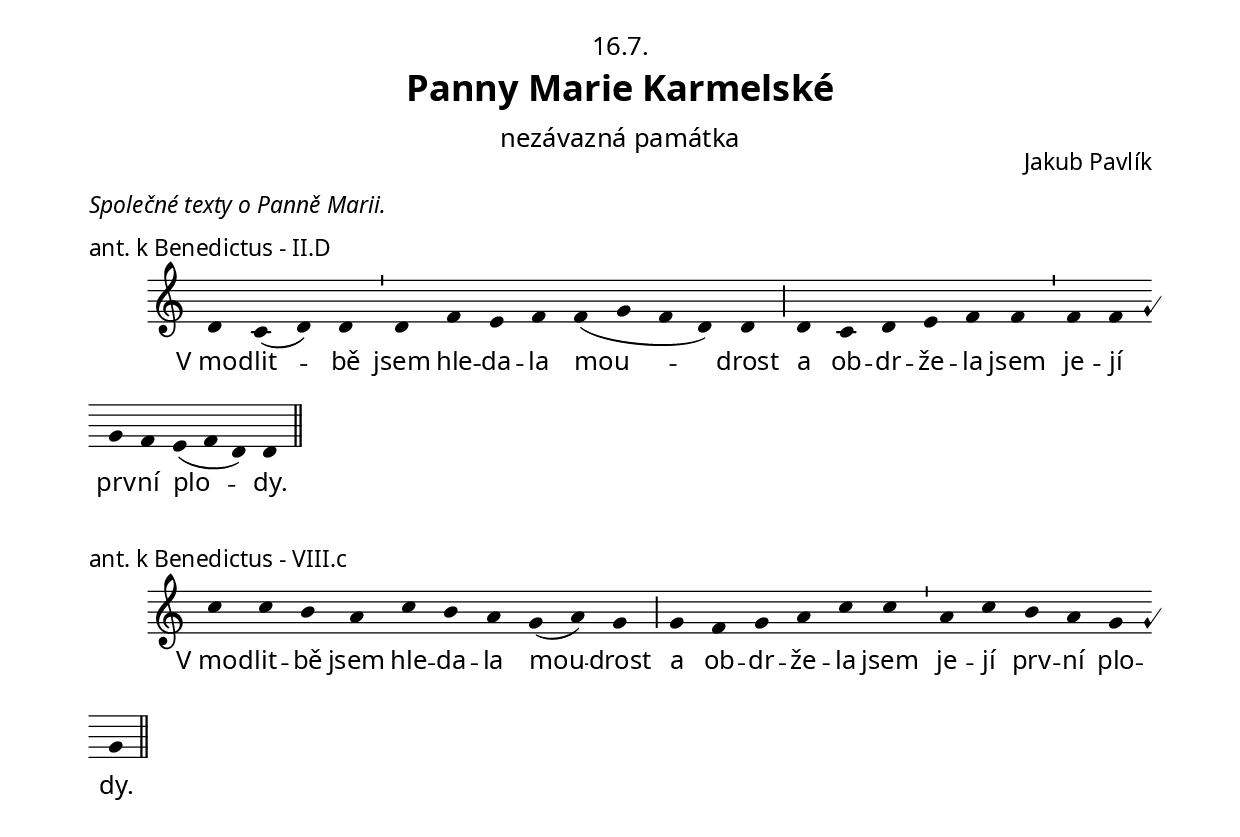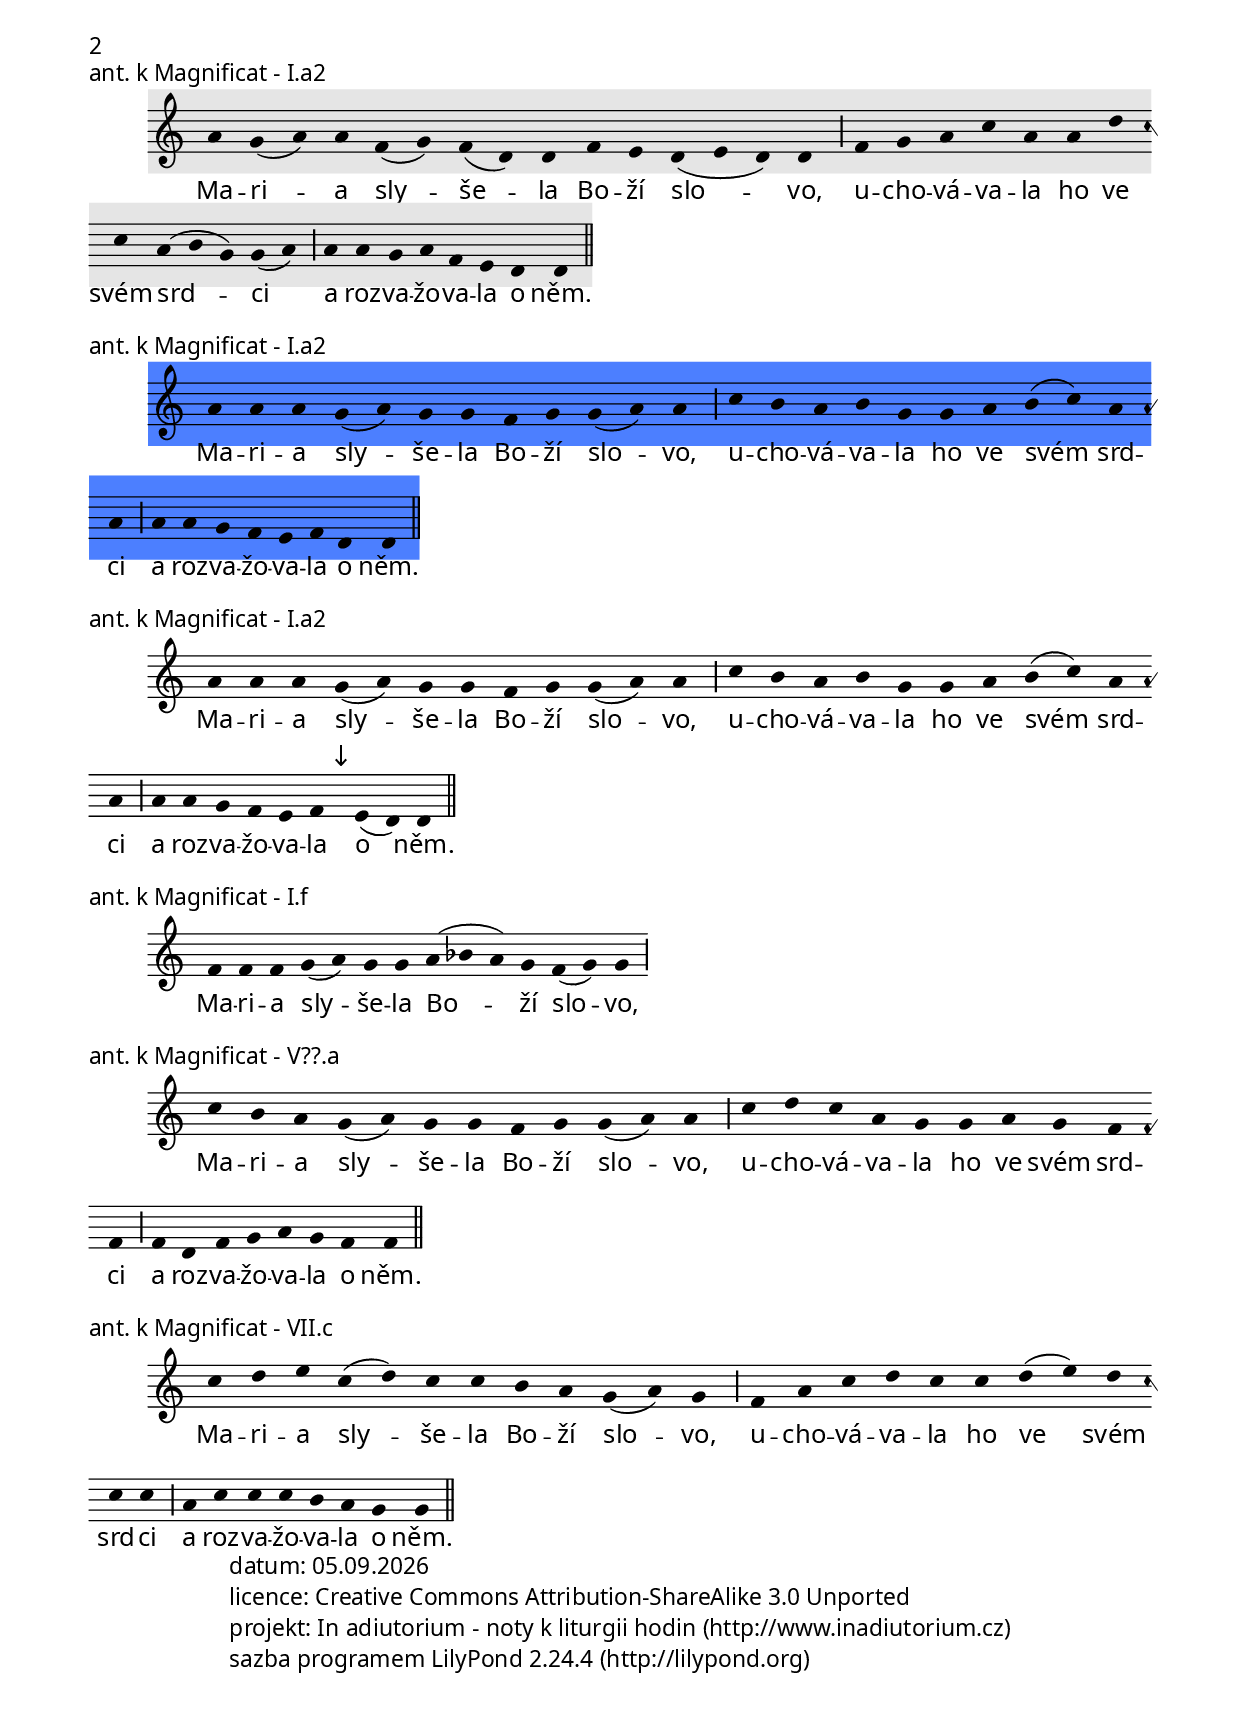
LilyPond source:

\version "2.17.17"

\include "../spolecne.ly"

\header {
  title = \markup\titleSvatek
            "Panny Marie Karmelské"
            "nezávazná památka"
            16.7.
  composer = "Jakub Pavlík"
}

\markup\communia #'(#:maria)

\score {
  \relative c' {
    \choralniRezim
    d4 c( d) d \barMin d f e f f( g f d) d \barMaior
    d c d e f f \barMin f f g f e( f d) d \barFinalis
  }
  \addlyrics {
    V_mod -- lit -- bě jsem hle -- da -- la mou -- drost
    a ob -- dr -- že -- la jsem je -- jí prv -- ní plo -- dy.
  }
  \header {
    quid = "ant. k Benedictus"
    modus = "II"
    differentia = "D"
    psalmus = ""
    placet = "extra mdlá"
    id = "aben"
    piece = \markup {\sestavTitulekBezZalmu}
  }
}

\score {
  \relative c'' {
    \choralniRezim
    c4 c b a c b a g( a) g \barMaior
    g f g a c c \barMin
    a c b a g g \barFinalis
  }
  \addlyrics {
    V_mod -- lit -- bě jsem hle -- da -- la mou -- drost
    a ob -- dr -- že -- la jsem
    je -- jí prv -- ní plo -- dy.
  }
  \header {
    quid = "ant. k Benedictus"
    modus = "VIII"
    differentia = "c"
    psalmus = ""
    id = "aben"
    piece = \markup {\sestavTitulekBezZalmu}
  }
}

\pageBreak

\score {
  \relative c'' {
    \zvyraznovacSedy
    \choralniRezim
    a4 g( a) a f( g) f( d) d f e d( e d) d \barMaior
    f g a c a a d c a( b g) g( a) \barMaior
    a a g a f e d d \barFinalis
  }
  \addlyrics {
    Ma -- ri -- a sly -- še -- la Bo -- ží slo -- vo,
    u -- cho -- vá -- va -- la ho ve svém srd -- ci
    a roz -- va -- žo -- va -- la o něm.
  }
  \header {
    quid = "ant. k Magnificat"
    modus = "I"
    differentia = "a2"
    psalmus = ""
    placet = "nic moc. melisma na _srdci_ raději pryč; zbytečně velký rozsah; _rozvažovala o něm_ má sklon k vadnému rytmu"
    id = "amag"
    piece = \markup {\sestavTitulekBezZalmu}
  }
}

\score {
  \relative c'' {
    \zvyraznovacModry
    \choralniRezim
    a4 a a g( a) g g f g g( a) a \barMaior
    c b a b g g a b( c) a a \barMaior
    a a g f e f d d \barFinalis
  }
  \addlyrics {
    Ma -- ri -- a sly -- še -- la Bo -- ží slo -- vo,
    u -- cho -- vá -- va -- la ho ve svém srd -- ci
    a roz -- va -- žo -- va -- la o něm.
  }
  \header {
    quid = "ant. k Magnificat"
    modus = "I"
    differentia = "a2"
    psalmus = ""
    id = "amag"
    piece = \markup {\sestavTitulekBezZalmu}
  }
}

\score {
  \relative c'' {
    \choralniRezim
    a4 a a g( a) g g f g g( a) a \barMaior
    c b a b g g a b( c) a a \barMaior
    a a g f e f \mark\sipka e( d) d \barFinalis
  }
  \addlyrics {
    Ma -- ri -- a sly -- še -- la Bo -- ží slo -- vo,
    u -- cho -- vá -- va -- la ho ve svém srd -- ci
    a roz -- va -- žo -- va -- la o něm.
  }
  \header {
    quid = "ant. k Magnificat"
    modus = "I"
    differentia = "a2"
    psalmus = ""
    id = "amag"
    piece = \markup {\sestavTitulekBezZalmu}
  }
}

\score {
  \relative c' {
    \choralniRezim
    f4 f f g( a) g g a( bes a) g f( g) g \barMaior
  }
  \addlyrics {
    Ma -- ri -- a sly -- še -- la Bo -- ží slo -- vo,
    u -- cho -- vá -- va -- la ho ve svém srd -- ci
    a roz -- va -- žo -- va -- la o něm.
  }
  \header {
    quid = "ant. k Magnificat"
    modus = "I"
    differentia = "f"
    psalmus = ""
    id = "amag"
    piece = \markup {\sestavTitulekBezZalmu}
  }
}

\score {
  \relative c'' {
    \choralniRezim
    c4 b a g( a) g g f g g( a) a \barMaior
    c d c a g g a g f f \barMaior
    f d f g a g f f \barFinalis
  }
  \addlyrics {
    Ma -- ri -- a sly -- še -- la Bo -- ží slo -- vo,
    u -- cho -- vá -- va -- la ho ve svém srd -- ci
    a roz -- va -- žo -- va -- la o něm.
  }
  \header {
    quid = "ant. k Magnificat"
    modus = "V??"
    differentia = "a"
    psalmus = ""
    id = "amag"
    piece = \markup {\sestavTitulekBezZalmu}
  }
}

\score {
  \relative c'' {
    \choralniRezim
    c4 d e c( d) c c b a g( a) g \barMaior
    f a c d c c d( e) d c c \barMaior
    a c c c b a g g \barFinalis
  }
  \addlyrics {
    Ma -- ri -- a sly -- še -- la Bo -- ží slo -- vo,
    u -- cho -- vá -- va -- la ho ve svém srd -- ci
    a roz -- va -- žo -- va -- la o něm.
  }
  \header {
    quid = "ant. k Magnificat"
    modus = "VII"
    differentia = "c"
    psalmus = ""
    id = "amag"
    piece = \markup {\sestavTitulekBezZalmu}
  }
}
